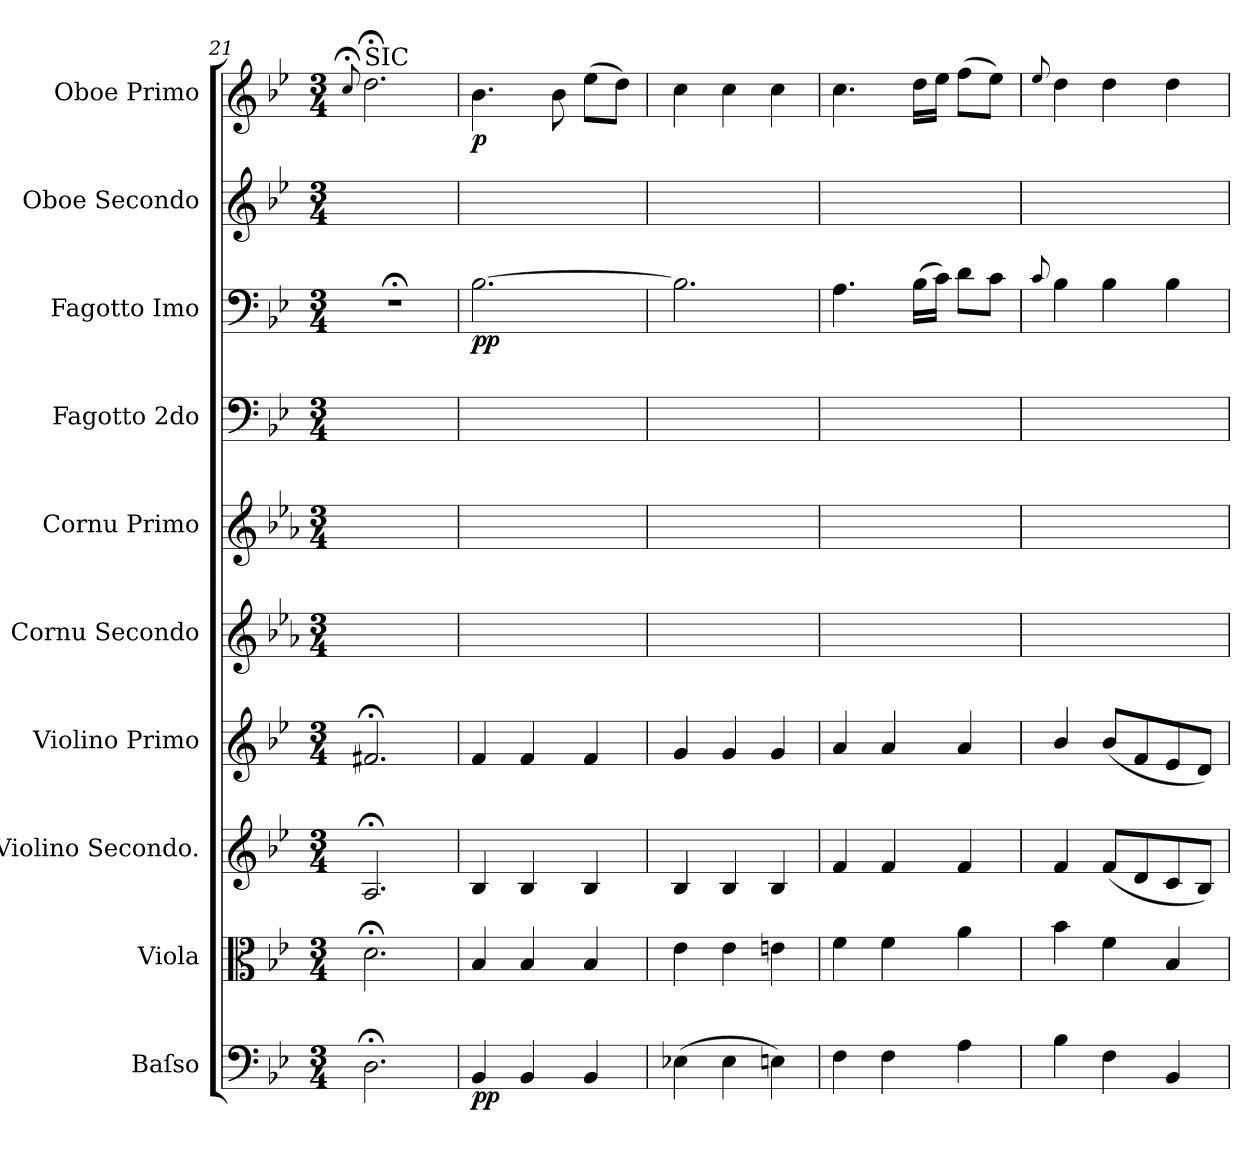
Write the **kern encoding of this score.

**kern	**dynam	**kern	**kern	**kern	**kern	**kern	**kern	**kern	**dynam	**kern	**kern	**dynam
*part10	*part10	*part9	*part8	*part7	*part6	*part5	*part4	*part3	*part3	*part2	*part1	*part1
*staff10	*staff10	*staff9	*staff8	*staff7	*staff6	*staff5	*staff4	*staff3	*staff3	*staff2	*staff1	*staff1
*I"Baſso	*	*I"Viola	*I"Violino Secondo.	*I"Violino Primo	*I"Cornu Secondo	*I"Cornu Primo	*I"Fagotto 2do	*I"Fagotto Imo	*	*I"Oboe Secondo	*I"Oboe Primo	*
*I'B	*	*I'Vla	*I'Vn II	*I'Vn I	*I'Cor II in G	*I'Cor I in G	*I'Fg II	*I'Fg I	*	*I'Ob II	*I'Ob I	*
*clefF4	*	*clefC3	*clefG2	*clefG2	*clefG2	*clefG2	*clefF4	*clefF4	*	*clefG2	*clefG2	*
*	*	*	*	*	*ITrd3c5	*ITrd3c5	*	*	*	*	*	*
*k[b-e-]	*	*k[b-e-]	*k[b-e-]	*k[b-e-]	*k[b-e-]	*k[b-e-]	*k[b-e-]	*k[b-e-]	*	*k[b-e-]	*k[b-e-]	*
*B-:	*	*B-:	*B-:	*B-:	*	*	*B-:	*B-:	*	*B-:	*B-:	*
*M3/4	*	*M3/4	*M3/4	*M3/4	*M3/4	*M3/4	*M3/4	*M3/4	*	*M3/4	*M3/4	*
=21	=21	=21	=21	=21	=21	=21	=21	=21	=21	=21	=21	=21
.	.	.	.	.	.	.	.	.	.	.	8qqcc;</	.
!	!	!	!	!	!	!	!	!	!	!	!LO:TX:a:t=SIC	!
2.D;<\	.	2.d;<\	2.A;/	2.f#X;</	2.ryy	2.ryy	2.ryy	2.r;<	.	2.ryy	2.dd;<\	.
=22	=22	=22	=22	=22	=22	=22	=22	=22	=22	=22	=22	=22
4BB-/	pp	4B-/	4B-/	4f/	2.ryy	2.ryy	2.ryy	[2.B-\	pp	2.ryy	4.b-\	p.
4BB-/	.	4B-/	4B-/	4f/	.	.	.	.	.	.	.	.
.	.	.	.	.	.	.	.	.	.	.	8b-\	.
4BB-/	.	4B-/	4B-/	4f/	.	.	.	.	.	.	(8ee-\L	.
.	.	.	.	.	.	.	.	.	.	.	8dd\J)	.
=23	=23	=23	=23	=23	=23	=23	=23	=23	=23	=23	=23	=23
(4E-X\	.	4e-\	4B-/	4g/	2.ryy	2.ryy	2.ryy	2.B-\]	.	2.ryy	4cc\	.
4E-\	.	4e-\	4B-/	4g/	.	.	.	.	.	.	4cc\	.
4En\)	.	4en\	4B-/	4g/	.	.	.	.	.	.	4cc\	.
=24	=24	=24	=24	=24	=24	=24	=24	=24	=24	=24	=24	=24
4F\	.	4f\	4f/	4a/	2.ryy	2.ryy	2.ryy	4.A\	.	2.ryy	4.cc\	.
4F\	.	4f\	4f/	4a/	.	.	.	.	.	.	.	.
.	.	.	.	.	.	.	.	(16B-\LL	.	.	16dd\LL	.
.	.	.	.	.	.	.	.	16c\JJ)	.	.	16ee-\JJ	.
4A\	.	4a\	4f/	4a/	.	.	.	8d\L	.	.	(8ff\L	.
.	.	.	.	.	.	.	.	8c\J	.	.	8ee-\J)	.
=25	=25	=25	=25	=25	=25	=25	=25	=25	=25	=25	=25	=25
.	.	.	.	.	.	.	.	8qqc/	.	.	8qqee-/	.
4B-\	.	4b-\	4f/	4b-/	2.ryy	2.ryy	2.ryy	4B-\	.	2.ryy	4dd\	.
4F\	.	4f\	(8f/L	(8b-/L	.	.	.	4B-\	.	.	4dd\	.
.	.	.	8d/	8f/	.	.	.	.	.	.	.	.
4BB-/	.	4B-/	8c/	8e-/	.	.	.	4B-\	.	.	4dd\	.
.	.	.	8B-/J)	8d/J)	.	.	.	.	.	.	.	.
=	=	=	=	=	=	=	=	=	=	=	=	=
*-	*-	*-	*-	*-	*-	*-	*-	*-	*-	*-	*-	*-
